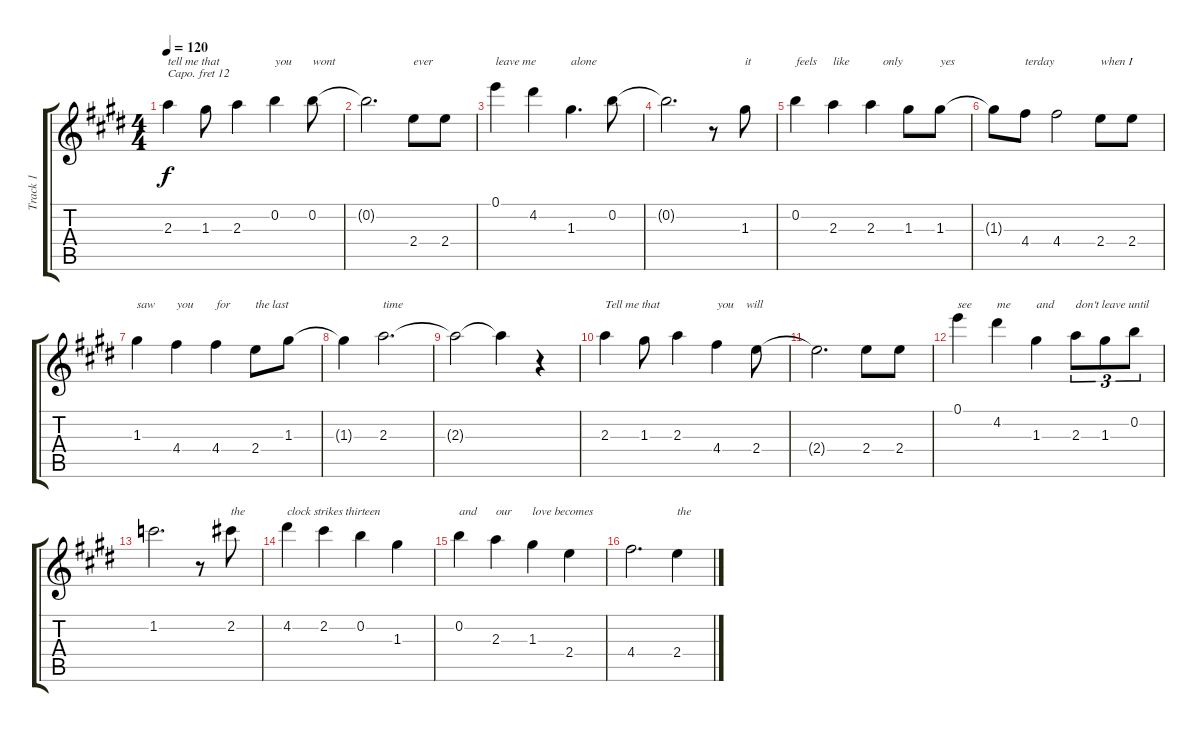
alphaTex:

\track ("Track 1" "Track 1") {instrument violin}
\staff {score tabs}
\capo 12
\tuning (E4 B3 G3 D3 A2 E2) {hide}
\ts (4 4)
\tempo 120
\clef g2
\ks e
2.3.4{ot 8vb txt "tell me that " dy f} 1.3.8{ot 8vb} 2.3.4{ot 8vb} 0.2.4{ot 8vb txt "you"} 0.2.8{ot 8vb txt "wont"} |
0.2{t}.2{d ot 8vb} 2.4.8{ot 8vb txt "ever"} 2.4.8{ot 8vb} |
0.1.4{ot 8vb txt "leave me"} 4.2.4{ot 8vb} 1.3.4{d ot 8vb txt "alone"} 0.2.8{ot 8vb} |
0.2{t}.2{d ot 8vb} r.8{ot 8vb} 1.3.8{ot 8vb txt "it"} |
0.2.4{ot 8vb txt "feels"} 2.3.4{ot 8vb txt "like"} 2.3.4{ot 8vb txt "    only"} 1.3.8{ot 8vb} 1.3.8{ot 8vb txt "yes"} |
1.3{t}.8{ot 8vb} 4.4.8{ot 8vb txt "terday"} 4.4.2{ot 8vb} 2.4.8{ot 8vb txt "when I"} 2.4.8{ot 8vb} |
1.3.4{ot 8vb txt "saw"} 4.4.4{ot 8vb txt "you"} 4.4.4{ot 8vb txt "for"} 2.4.8{ot 8vb txt "the last"} 1.3.8{ot 8vb} |
1.3{t}.4{ot 8vb} 2.3.2{d ot 8vb txt "time"} |
2.3{t}.2{ot 8vb} 2.3{t}.4{ot 8vb} r.4{ot 8vb} |
2.3.4{ot 8vb txt "Tell me that"} 1.3.8{ot 8vb} 2.3.4{ot 8vb} 4.4.4{ot 8vb txt "you    will"} 2.4.8{ot 8vb} |
2.4{t}.2{d ot 8vb} 2.4.8{ot 8vb} 2.4.8{ot 8vb} |
0.1.4{ot 8vb txt "see"} 4.2.4{ot 8vb txt "me"} 1.3.4{ot 8vb txt "and"} 2.3.8{tu (3 2) ot 8vb txt "don't leave until"} 1.3.8{tu (3 2) ot 8vb} 0.2.8{tu (3 2) ot 8vb} |
1.2.2{d ot 8vb} r.8{ot 8vb} 2.2.8{ot 8vb txt "the"} |
4.2.4{ot 8vb txt "clock strikes thirteen"} 2.2.4{ot 8vb} 0.2.4{ot 8vb} 1.3.4{ot 8vb} |
0.2.4{ot 8vb txt "and"} 2.3.4{ot 8vb txt "our"} 1.3.4{ot 8vb txt "love becomes"} 2.4.4{ot 8vb} |
4.4.2{d ot 8vb} 2.4.4{ot 8vb txt "the"}
